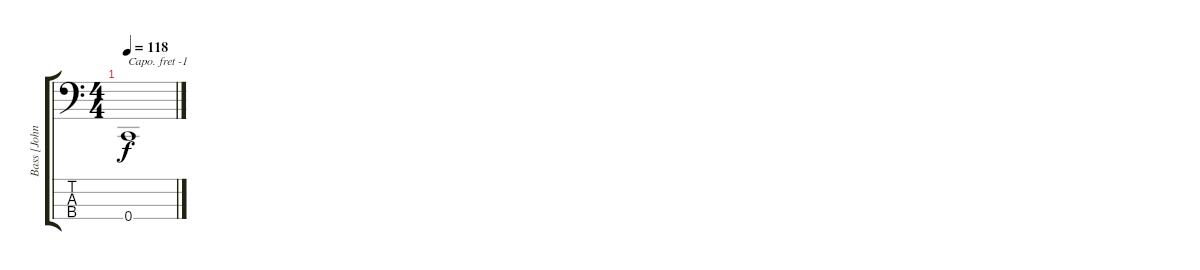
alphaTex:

\track ("Bass [Johnny Christ]" "Bass [John") {instrument electricbassfinger}
\staff {score tabs}
\capo -1
\tuning (Gb2 Db2 Ab1 Db1) {hide}
\ts (4 4)
\tempo 118
\clef f4
\ks c
0.4{t}.1{dy f}
